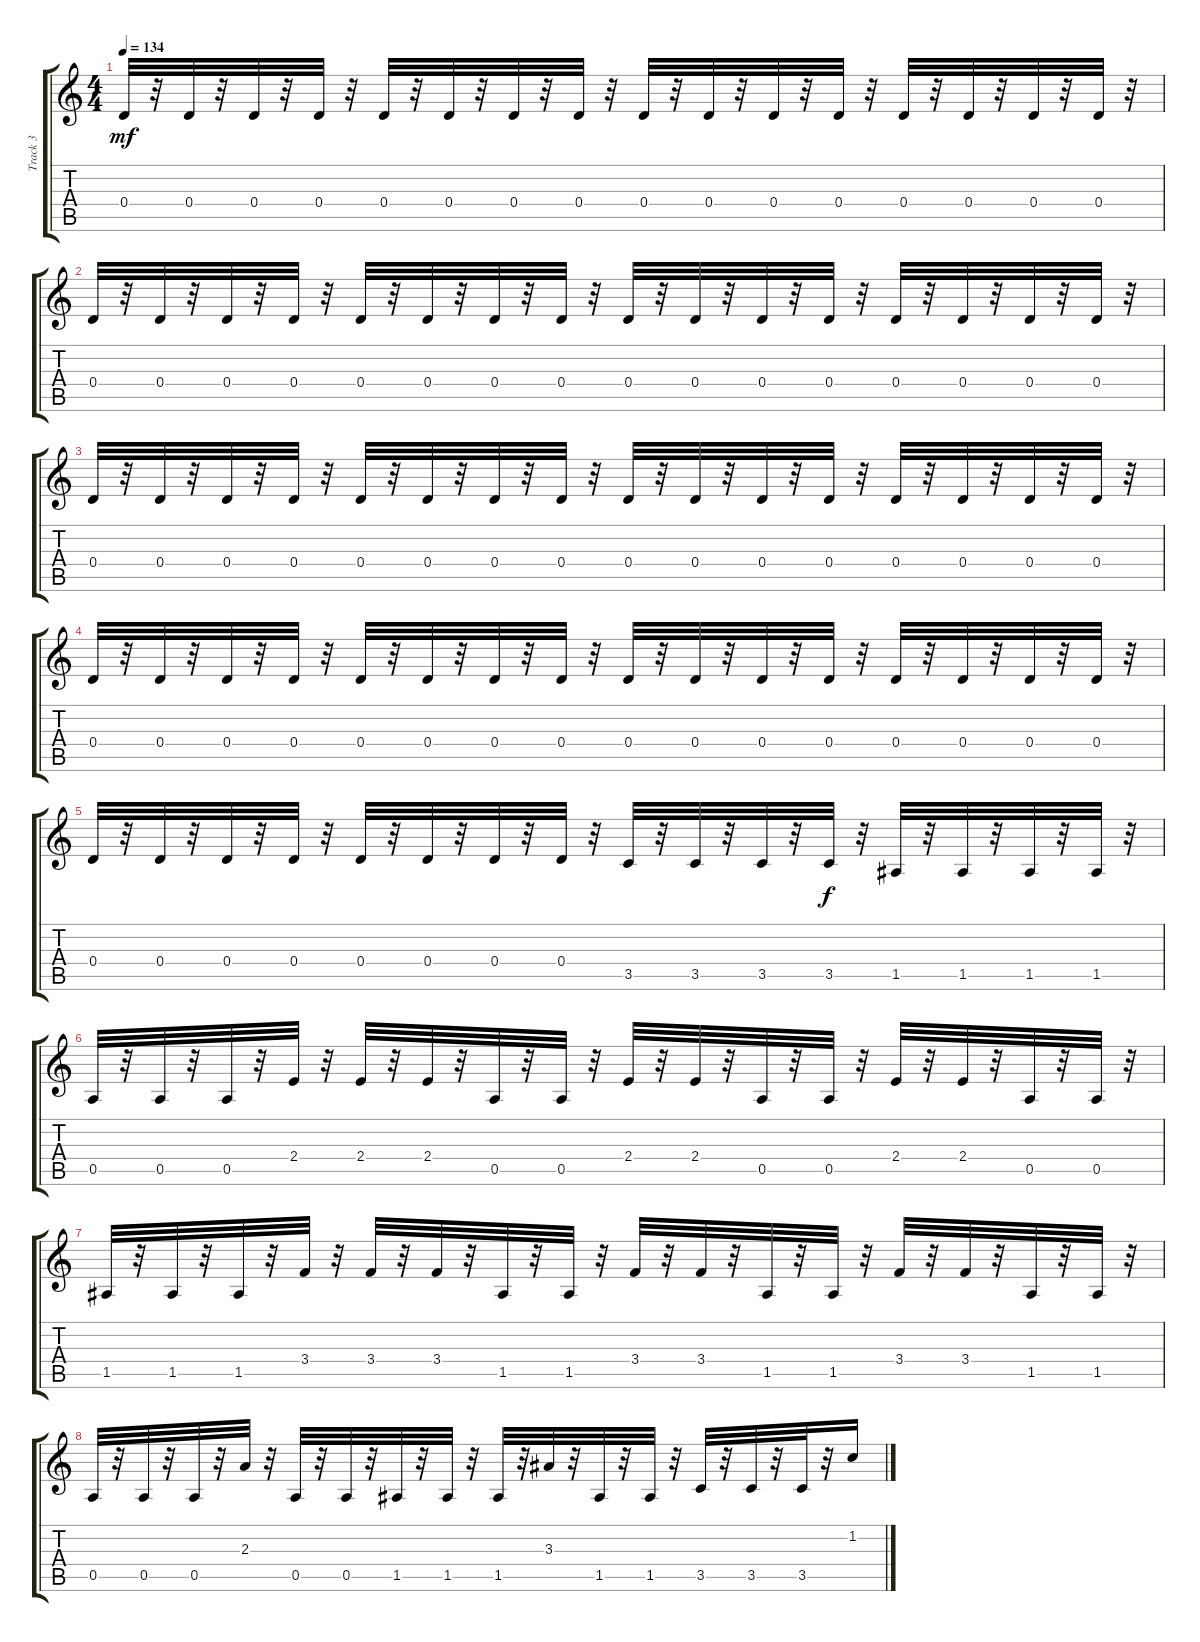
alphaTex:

\track ("Track 3" "Track 3") {instrument distortionguitar}
\staff {score tabs}
\tuning (E4 B3 G3 D3 A2 E2) {hide}
\ts (4 4)
\tempo 134
\clef g2
\ks c
0.4.32{dy mf} r.32 0.4.32 r.32 0.4.32 r.32 0.4.32 r.32 0.4.32 r.32 0.4.32 r.32 0.4.32 r.32 0.4.32 r.32 0.4.32 r.32 0.4.32 r.32 0.4.32 r.32 0.4.32 r.32 0.4.32 r.32 0.4.32 r.32 0.4.32 r.32 0.4.32 r.32 |
0.4.32 r.32 0.4.32 r.32 0.4.32 r.32 0.4.32 r.32 0.4.32 r.32 0.4.32 r.32 0.4.32 r.32 0.4.32 r.32 0.4.32 r.32 0.4.32 r.32 0.4.32 r.32 0.4.32 r.32 0.4.32 r.32 0.4.32 r.32 0.4.32 r.32 0.4.32 r.32 |
0.4.32 r.32 0.4.32 r.32 0.4.32 r.32 0.4.32 r.32 0.4.32 r.32 0.4.32 r.32 0.4.32 r.32 0.4.32 r.32 0.4.32 r.32 0.4.32 r.32 0.4.32 r.32 0.4.32 r.32 0.4.32 r.32 0.4.32 r.32 0.4.32 r.32 0.4.32 r.32 |
0.4.32 r.32 0.4.32 r.32 0.4.32 r.32 0.4.32 r.32 0.4.32 r.32 0.4.32 r.32 0.4.32 r.32 0.4.32 r.32 0.4.32 r.32 0.4.32 r.32 0.4.32 r.32 0.4.32 r.32 0.4.32 r.32 0.4.32 r.32 0.4.32 r.32 0.4.32 r.32 |
0.4.32 r.32 0.4.32 r.32 0.4.32 r.32 0.4.32 r.32 0.4.32 r.32 0.4.32 r.32 0.4.32 r.32 0.4.32 r.32 3.5.32 r.32 3.5.32 r.32 3.5.32 r.32 3.5.32{dy f} r.32 1.5.32 r.32 1.5.32 r.32 1.5.32 r.32 1.5.32 r.32 |
0.5.32 r.32 0.5.32 r.32 0.5.32 r.32 2.4.32 r.32 2.4.32 r.32 2.4.32 r.32 0.5.32 r.32 0.5.32 r.32 2.4.32 r.32 2.4.32 r.32 0.5.32 r.32 0.5.32 r.32 2.4.32 r.32 2.4.32 r.32 0.5.32 r.32 0.5.32 r.32 |
1.5.32 r.32 1.5.32 r.32 1.5.32 r.32 3.4.32 r.32 3.4.32 r.32 3.4.32 r.32 1.5.32 r.32 1.5.32 r.32 3.4.32 r.32 3.4.32 r.32 1.5.32 r.32 1.5.32 r.32 3.4.32 r.32 3.4.32 r.32 1.5.32 r.32 1.5.32 r.32 |
0.5.32 r.32 0.5.32 r.32 0.5.32 r.32 2.3.32 r.32 0.5.32 r.32 0.5.32 r.32 1.5.32 r.32 1.5.32 r.32 1.5.32 r.32 3.3.32 r.32 1.5.32 r.32 1.5.32 r.32 3.5.32 r.32 3.5.32 r.32 3.5.32 r.32 1.2.16
